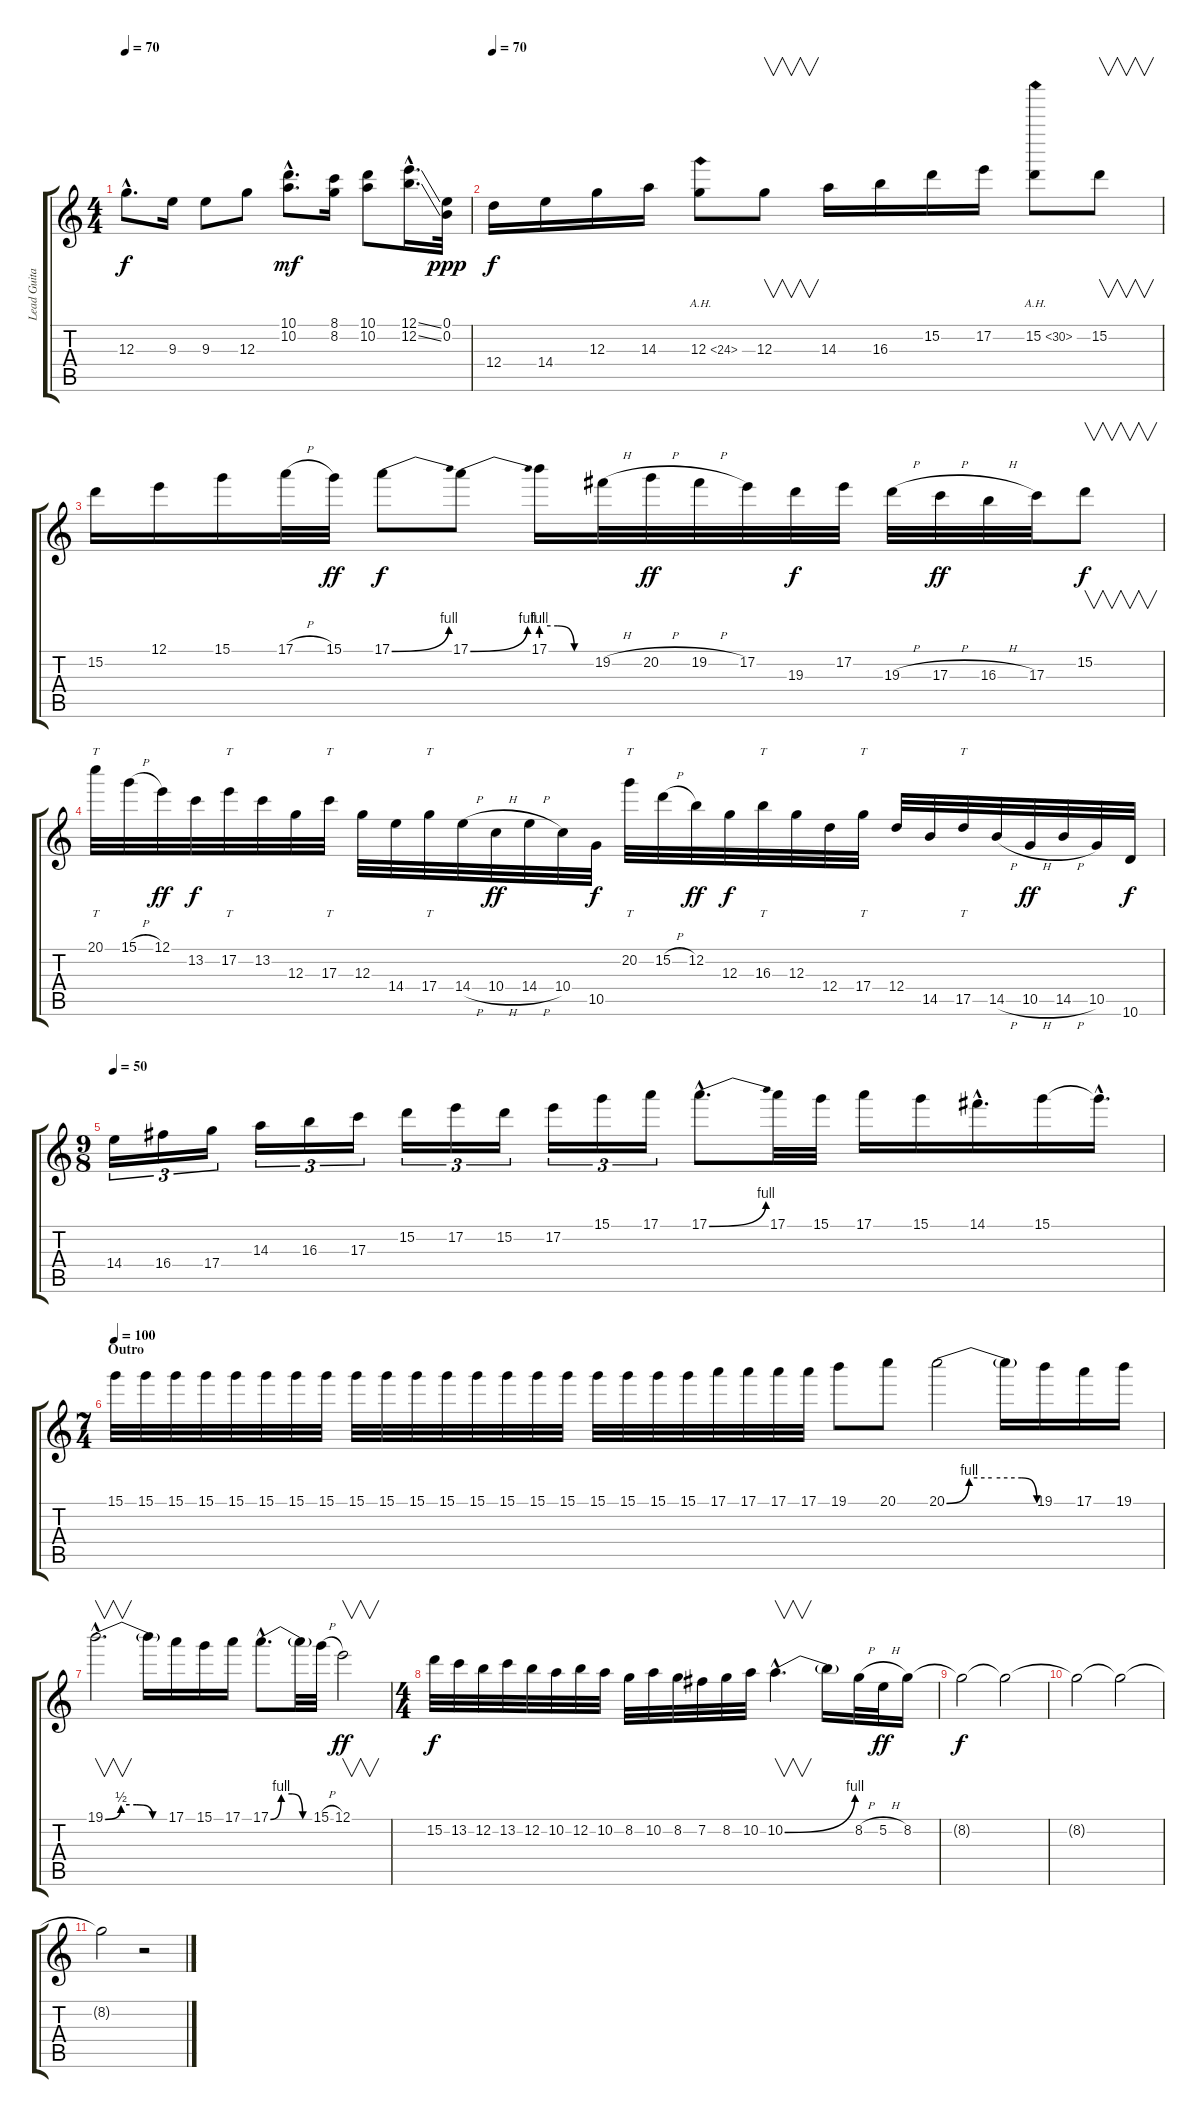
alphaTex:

\track ("Lead Guitar 1" "Lead Guita") {instrument distortionguitar}
\staff {score tabs}
\tuning (E4 B3 G3 D3 A2 E2) {hide}
\ts (4 4)
\tempo 70
\clef g2
\ks c
12.3{hac}.8{d dy f} 9.3.16 9.3.8 12.3.8 (10.1{hac} 10.2{hac}).8{d dy mf} (8.1 8.2).16 (10.1 10.2).8 (12.1{ss hac} 12.2{ss hac}).16{d} (0.1 0.2).32{dy ppp} |
\tempo 70
12.4.16{dy f} 14.4.16 12.3.16 14.3.16 12.3{ah 12}.8 12.3.8{v} 14.3.16 16.3.16 15.2.16 17.2.16 15.2{ah 15}.8 15.2.8{v} |
15.2.16 12.1.16 15.1.16 17.1{h}.32 15.1.32{dy ff} 17.1{be (bend 0 0 60 4)}.8{dy f} 17.1{be (bend 0 0 60 4)}.8 17.1{be (custom 0 4 20 4 40 0 60 0)}.16 19.2{h}.32 20.2{h}.32{dy ff} 19.2{h}.32 17.2.32 19.3.32{dy f} 17.2.32 19.3{h}.32 17.3{h}.32{dy ff} 16.3{h}.32 17.3.32 15.2.8{v dy f} |
20.1.32{tt} 15.1{h}.32 12.1.32{dy ff} 13.2.32{dy f} 17.2.32{tt} 13.2.32 12.3.32 17.3.32{tt} 12.3.32 14.4.32 17.4.32{tt} 14.4{h}.32 10.4{h}.32{dy ff} 14.4{h}.32 10.4.32 10.5.32{dy f} 20.2.32{tt} 15.2{h}.32 12.2.32{dy ff} 12.3.32{dy f} 16.3.32{tt} 12.3.32 12.4.32 17.4.32{tt} 12.4.32 14.5.32 17.5.32{tt} 14.5{h}.32 10.5{h}.32{dy ff} 14.5{h}.32 10.5.32 10.6.32{dy f} |
\ts (9 8)
\tempo 50
14.4.16{tu (3 2)} 16.4.16{tu (3 2)} 17.4.16{tu (3 2)} 14.3.16{tu (3 2)} 16.3.16{tu (3 2)} 17.3.16{tu (3 2)} 15.2.16{tu (3 2)} 17.2.16{tu (3 2)} 15.2.16{tu (3 2)} 17.2.16{tu (3 2)} 15.1.16{tu (3 2)} 17.1.16{tu (3 2)} 17.1{be (bend 0 0 60 4) hac}.8{d} 17.1.32 15.1.32 17.1.16 15.1.16 14.1{hac}.16{d} 15.1.16 15.1{hac t}.16{d} |
\ts (7 4)
\section ("" "Outro")
\tempo 100
15.1.32 15.1.32 15.1.32 15.1.32 15.1.32 15.1.32 15.1.32 15.1.32 15.1.32 15.1.32 15.1.32 15.1.32 15.1.32 15.1.32 15.1.32 15.1.32 15.1.32 15.1.32 15.1.32 15.1.32 17.1.32 17.1.32 17.1.32 17.1.32 19.1.8 20.1.8 20.1{be (custom 0 0 15 4 30 4 50 4 60 0)}.2 20.1{t}.16 19.1.16 17.1.16 19.1.16 |
19.1{be (custom 0 0 15 2 30 2 45 0 60 0) hac}.2{v d} 19.1{t}.16 17.1.16 15.1.16 17.1.16 17.1{be (custom 0 0 15 4 30 4 45 0 60 0) hac}.8{d} 17.1{t}.32 15.1{h}.32 12.1.2{v dy ff} |
\ts (4 4)
15.2.32{dy f} 13.2.32 12.2.32 13.2.32 12.2.32 10.2.32 12.2.32 10.2.32 8.2.32 10.2.32 8.2.32 7.2.32 8.2.32 10.2.32 10.2{be (bend 0 0 60 4) hac}.4{v d} 10.2{t}.16 8.2{h}.32 5.2{h}.32{dy ff} 8.2.16 |
8.2{t}.2{dy f} 8.2{t}.2{volume 5} |
8.2{t}.2 8.2{t}.2{volume 0} |
8.2{t}.2 r.2
